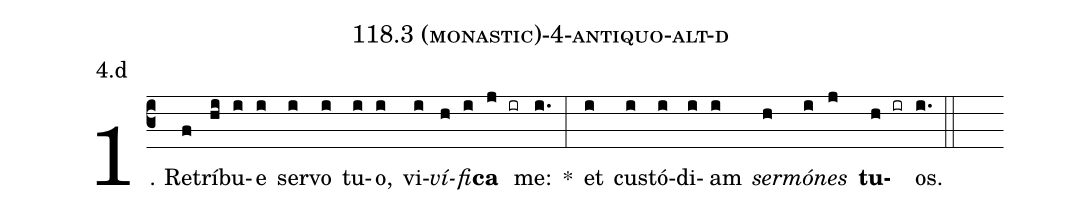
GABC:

name: 118.3 (monastic)-4-antiquo-alt-d;
annotation: 4.d;
%%
(c3)1. Re(f)trí(hi)bu(i)e(i) ser(i)vo(i) tu(i)o,(i) vi(i)<i>ví</i>(h)<i>fi</i>(i)<b>ca</b>(j ir) me:(i.) *(:) et(i) cus(i)tó(i)di(i)am(i) <i>ser</i>(h)<i>mó</i>(i)<i>nes</i>(j) <b>tu</b>(h ir)os.(i.) (::)
